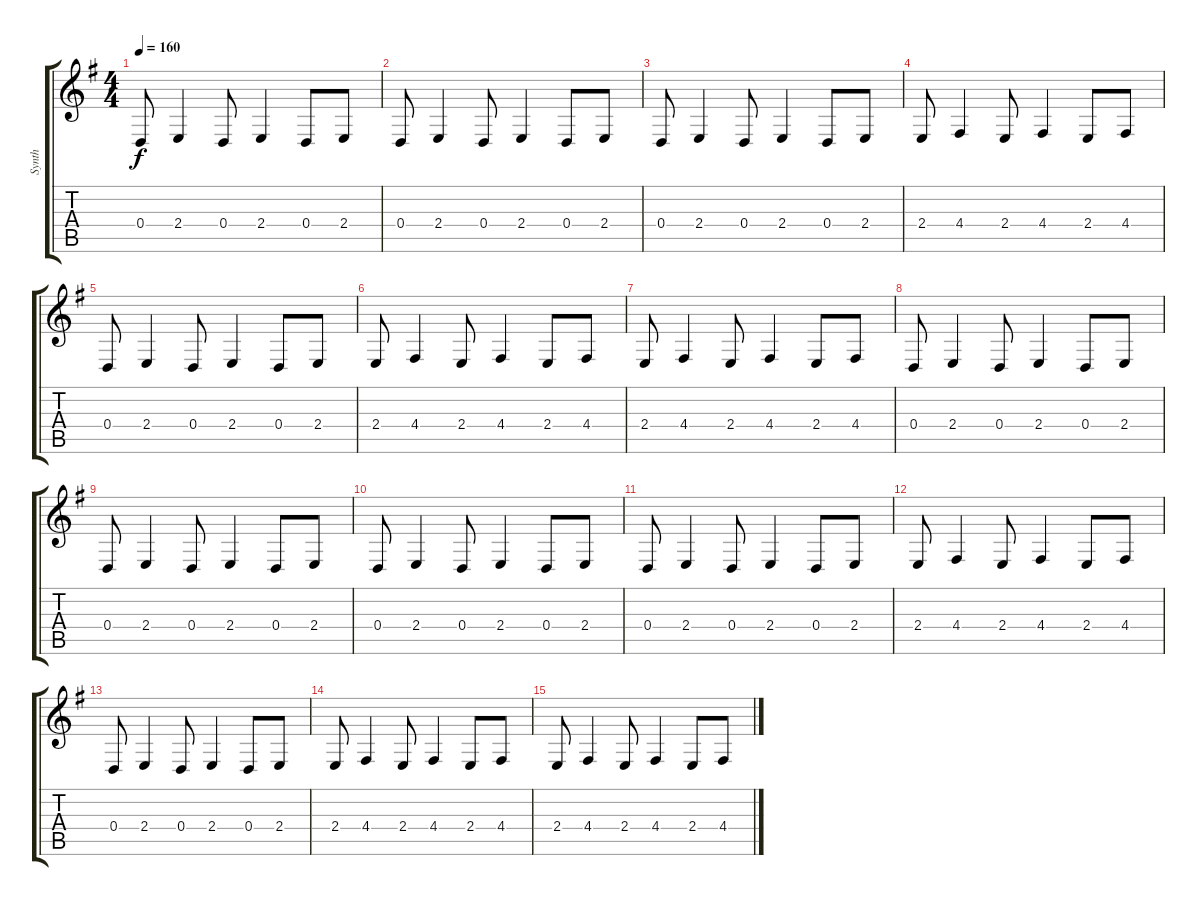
\track ("Synth" "Synth") {instrument rockorgan}
\staff {score tabs}
\tuning (E4 B3 G3 D3 A2 E2) {hide}
\ts (4 4)
\tempo 160
\clef g2
\ks g
0.4.8{dy f} 2.4.4 0.4.8 2.4.4 0.4.8 2.4.8 |
0.4.8 2.4.4 0.4.8 2.4.4 0.4.8 2.4.8 |
0.4.8 2.4.4 0.4.8 2.4.4 0.4.8 2.4.8 |
2.4.8 4.4.4 2.4.8 4.4.4 2.4.8 4.4.8 |
0.4.8 2.4.4 0.4.8 2.4.4 0.4.8 2.4.8 |
2.4.8 4.4.4 2.4.8 4.4.4 2.4.8 4.4.8 |
2.4.8 4.4.4 2.4.8 4.4.4 2.4.8 4.4.8 |
0.4.8 2.4.4 0.4.8 2.4.4 0.4.8 2.4.8 |
0.4.8 2.4.4 0.4.8 2.4.4 0.4.8 2.4.8 |
0.4.8 2.4.4 0.4.8 2.4.4 0.4.8 2.4.8 |
0.4.8 2.4.4 0.4.8 2.4.4 0.4.8 2.4.8 |
2.4.8 4.4.4 2.4.8 4.4.4 2.4.8 4.4.8 |
0.4.8 2.4.4 0.4.8 2.4.4 0.4.8 2.4.8 |
2.4.8 4.4.4 2.4.8 4.4.4 2.4.8 4.4.8 |
2.4.8 4.4.4 2.4.8 4.4.4 2.4.8 4.4.8
